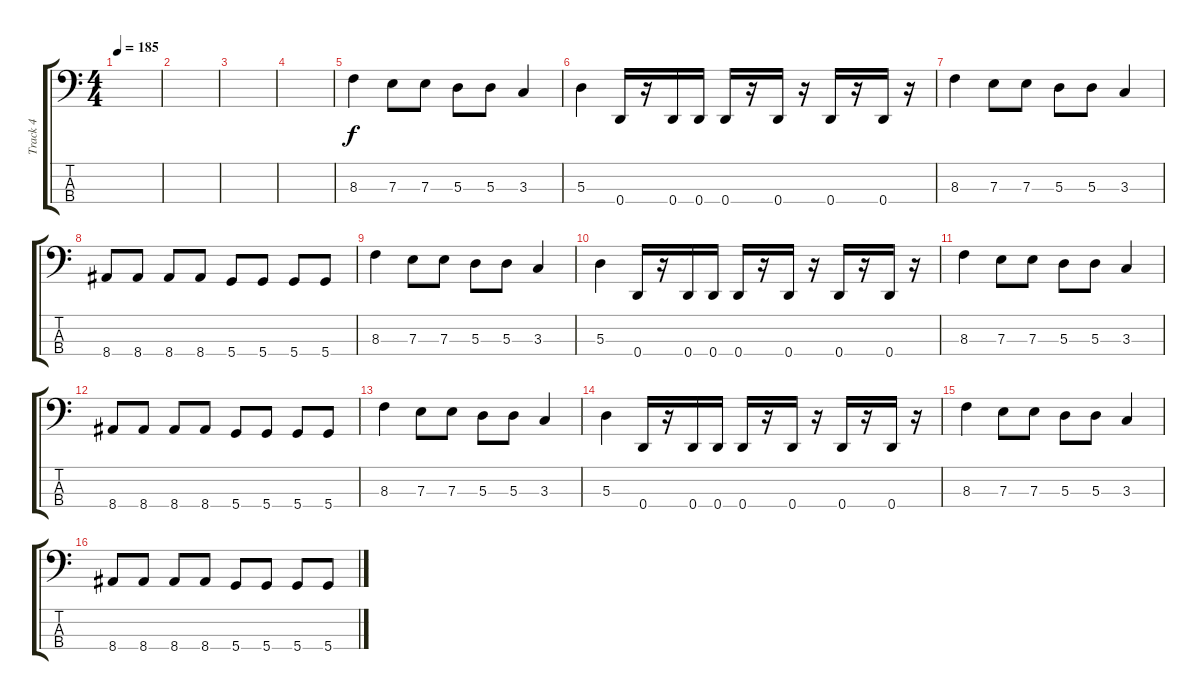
\track ("Track 4" "Track 4") {instrument electricbasspick}
\staff {score tabs}
\tuning (G2 D2 A1 D1) {hide}
\ts (4 4)
\tempo 185
\clef f4
\ks c
|
|
|
|
8.3.4 7.3.8 7.3.8 5.3.8 5.3.8 3.3.4 |
5.3.4 0.4.16 r.16 0.4.16 0.4.16 0.4.16 r.16 0.4.16 r.16 0.4.16 r.16 0.4.16 r.16 |
8.3.4 7.3.8 7.3.8 5.3.8 5.3.8 3.3.4 |
8.4.8 8.4.8 8.4.8 8.4.8 5.4.8 5.4.8 5.4.8 5.4.8 |
8.3.4 7.3.8 7.3.8 5.3.8 5.3.8 3.3.4 |
5.3.4 0.4.16 r.16 0.4.16 0.4.16 0.4.16 r.16 0.4.16 r.16 0.4.16 r.16 0.4.16 r.16 |
8.3.4 7.3.8 7.3.8 5.3.8 5.3.8 3.3.4 |
8.4.8 8.4.8 8.4.8 8.4.8 5.4.8 5.4.8 5.4.8 5.4.8 |
8.3.4 7.3.8 7.3.8 5.3.8 5.3.8 3.3.4 |
5.3.4 0.4.16 r.16 0.4.16 0.4.16 0.4.16 r.16 0.4.16 r.16 0.4.16 r.16 0.4.16 r.16 |
8.3.4 7.3.8 7.3.8 5.3.8 5.3.8 3.3.4 |
8.4.8 8.4.8 8.4.8 8.4.8 5.4.8 5.4.8 5.4.8 5.4.8
